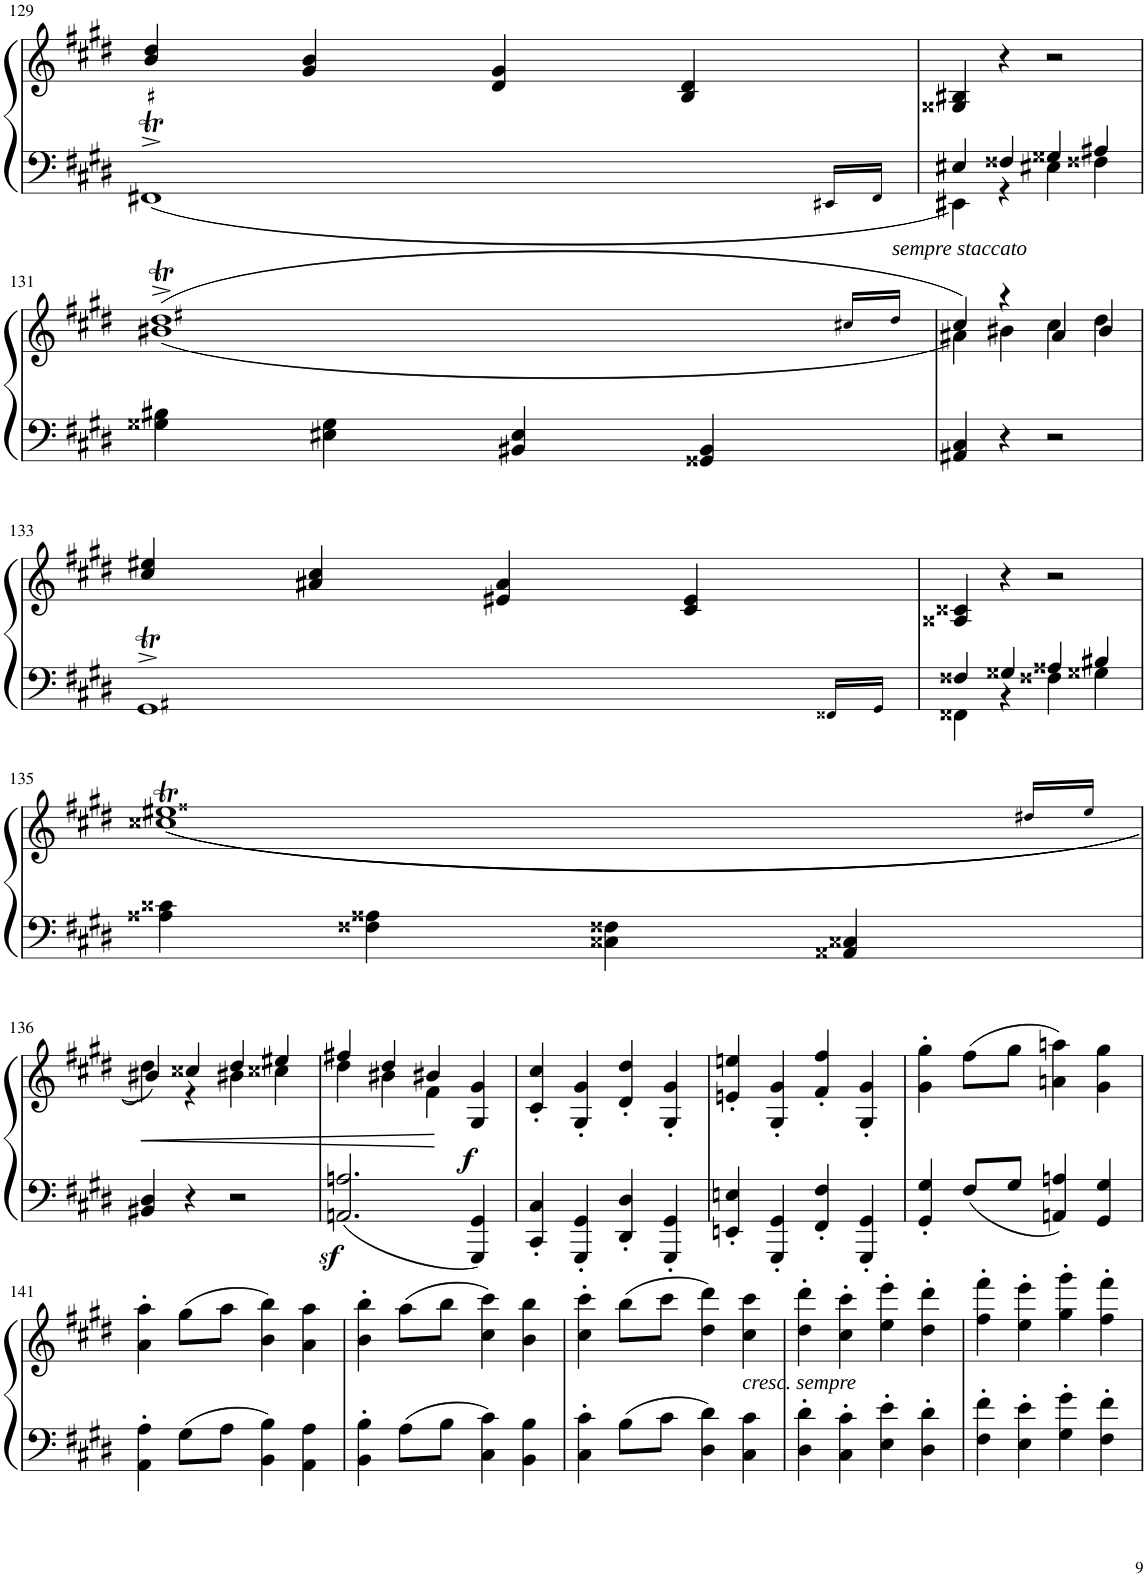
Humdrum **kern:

**kern	**kern	**dynam
*part1	*part1	*part1
*staff2	*staff1	*staff1/2
*I"Piano	*	*
*I'Pno	*	*
!!LO:PB:g=z
*clefF4	*clefG2	*
*k[f#c#g#d#]	*k[f#c#g#d#]	*
*M4/4	*M4/4	*
*met(c|)	*met(c|)	*
=129	=129	=129
!LO:TR:acc=#	!	!
*^	*	*
1FF#XT^	16ryy	4b/' 4dd#/'	.
.	16GG#X!	.	.
.	16FF#!	.	.
.	16GG#!	.	.
.	16FF#!	4g#/' 4b/'	.
.	16GG#!	.	.
.	16FF#!	.	.
.	16GG#!	.	.
.	16FF#!	4d#/' 4g#/'	.
.	16GG#!	.	.
.	16FF#!	.	.
.	16GG#!	.	.
*	*Xtuplet	*	*
.	24FF#!	4B/' 4d#/'	.
.	24GG#!	.	.
.	24FF#!	.	.
.	16EE#X!/LL	.	.
.	16FF#!/JJ	.	.
=130	=130	=130	=130
!	!	!	!LO:DY:b=2
4E#X'/	4EE#X'\	4G##X/' 4B#X/'	other-dynamics
4F##X'/	4r	4r	.
4G##X'/	4E#X'\	2r	.
4A#X'/	4F##X'\	.	.
*v	*v	*	*
!!LO:LB:g=z
=131	=131	=131
*	*^	*
4G##X\' 4B#X\'	((<1b#XT^ 1dd#T^	16ryy	.
.	.	16ee#X!	.
.	.	16dd#!	.
.	.	16ee#!	.
4E#X\' 4G##\'	.	16dd#!	.
.	.	16ee#!	.
.	.	16dd#!	.
.	.	16ee#!	.
4BB#X/' 4E#/'	.	16dd#!	.
.	.	16ee#!	.
.	.	16dd#!	.
.	.	16ee#!	.
*	*	*Xtuplet	*
4GG##X/' 4BB#/'	.	24dd#!	.
.	.	24ee#!	.
.	.	24dd#!	.
.	.	16cc#X!/LL	.
.	.	16dd#!/JJ	.
=132	=132	=132	=132
4AA#X/' 4C#/'	4cc#'/)	4a#X'\)	.
4r	4r	4b#X'\	.
2r	4a#'/	4cc#'\	.
.	4b#'/	4dd#'\	.
*	*v	*v	*
!!LO:LB:g=z
=133	=133	=133
*^	*	*
1GG#t^	16ryy	4cc#/' 4ee#X/'	.
.	16AA#X!	.	.
.	16GG#!	.	.
.	16AA#!	.	.
.	16GG#!	4a#X/' 4cc#/'	.
.	16AA#!	.	.
.	16GG#!	.	.
.	16AA#!	.	.
.	16GG#!	4e#X/' 4a#/'	.
.	16AA#!	.	.
.	16GG#!	.	.
.	16AA#!	.	.
.	24GG#!	4c#/' 4e#/'	.
.	24AA#!	.	.
.	24GG#!	.	.
.	16FF##X!/LL	.	.
.	16GG#!/JJ	.	.
=134	=134	=134	=134
4F##X'/	4FF##X'\	4A##X/' 4c##X/'	.
4G##X'/	4r	4r	.
4A##X'/	4F##X'\	2r	.
4B#X'/	4G##X'\	.	.
*v	*v	*	*
!!LO:LB:g=z
=135	=135	=135
*	*^	*
4A##X\' 4c##X\'	(<(1cc##XT 1ee#XT	16ryy	.
.	.	16ff##X!	.
.	.	16ee#!	.
.	.	16ff##!	.
4F##X\' 4A##X\'	.	16ee#!	.
.	.	16ff##!	.
.	.	16ee#!	.
.	.	16ff##!	.
4C##X\' 4F##X\'	.	16ee#!	.
.	.	16ff##!	.
.	.	16ee#!	.
.	.	16ff##!	.
4AA##X/' 4C##X/'	.	24ee#!	.
.	.	24ff##!	.
.	.	24ee#!	.
.	.	16dd#X!/LL	.
.	.	16ee#!/JJ	.
!!LO:LB:g=z	!!
=136	=136	=136	=136
!	!	!	!LO:HP:b
4BB#X/' 4D#/'	4b#X'/)	4dd#'\)	<
4r	4cc##X'/	4r	.
2r	4dd#'/	4b#X'\	.
.	4ee#X'/	4cc##X'\	.
=137	=137	=137	=137
2.AAn/z< 2.An/z<	4ff#X'/	4dd#'\	.
.	4dd#'/	4b#X'\	.
.	4b#X'/	4f#'\	[
!	!	!	!LO:DY:a=2
4GGG#/' 4GG#/'	4G#/' 4g#/'	4ryy	f
*	*v	*v	*
=138	=138	=138
4CC#/' 4C#/'	4c#/' 4cc#/'	.
4GGG#/' 4GG#/'	4G#/' 4g#/'	.
4DD#/' 4D#/'	4d#/' 4dd#/'	.
4GGG#/' 4GG#/'	4G#/' 4g#/'	.
=139	=139	=139
4EEn/' 4En/'	4en/' 4een/'	.
4GGG#/' 4GG#/'	4G#/' 4g#/'	.
4FF#/' 4F#/'	4f#/' 4ff#/'	.
4GGG#/' 4GG#/'	4G#/' 4g#/'	.
=140	=140	=140
4GG#/' 4G#/'	4g#\' 4gg#\'	.
8F#/L	(8ff#\L	.
8G#/J	8gg#\J	.
4AAn/' 4An/'	4an\' 4aan\')	.
4GG#/' 4G#/'	4g#\' 4gg#\'	.
!!LO:LB:g=z
=141	=141	=141
4AA\' 4A\'	4a\' 4aa\'	.
8G#\L	(8gg#\L	.
8A\J	8aa\J	.
4BB\' 4B\'	4b\' 4bb\')	.
4AA\' 4A\'	4a\' 4aa\'	.
=142	=142	=142
4BB\' 4B\'	4b\' 4bb\'	.
8A\L	(8aa\L	.
8B\J	8bb\J	.
4C#\' 4c#\'	4cc#\' 4ccc#\')	.
4BB\' 4B\'	4b\' 4bb\'	.
=143	=143	=143
4C#\' 4c#\'	4cc#\' 4ccc#\'	.
8B\L	(8bb\L	.
8c#\J	8ccc#\J	.
4D#\' 4d#\'	4dd#\' 4ddd#\')	.
4C#\' 4c#\'	4cc#\' 4ccc#\'	.
=144	=144	=144
!	!	!LO:DY:b
4D#\' 4d#\'	4dd#\' 4ddd#\'	other-dynamics
4C#\' 4c#\'	4cc#\' 4ccc#\'	.
4E\' 4e\'	4ee\' 4eee\'	.
4D#\' 4d#\'	4dd#\' 4ddd#\'	.
=145	=145	=145
4F#\' 4f#\'	4ff#\' 4fff#\'	.
4E\' 4e\'	4ee\' 4eee\'	.
4G#\' 4g#\'	4gg#\' 4ggg#\'	.
4F#\' 4f#\'	4ff#\' 4fff#\'	.
=	=	=
*-	*-	*-
